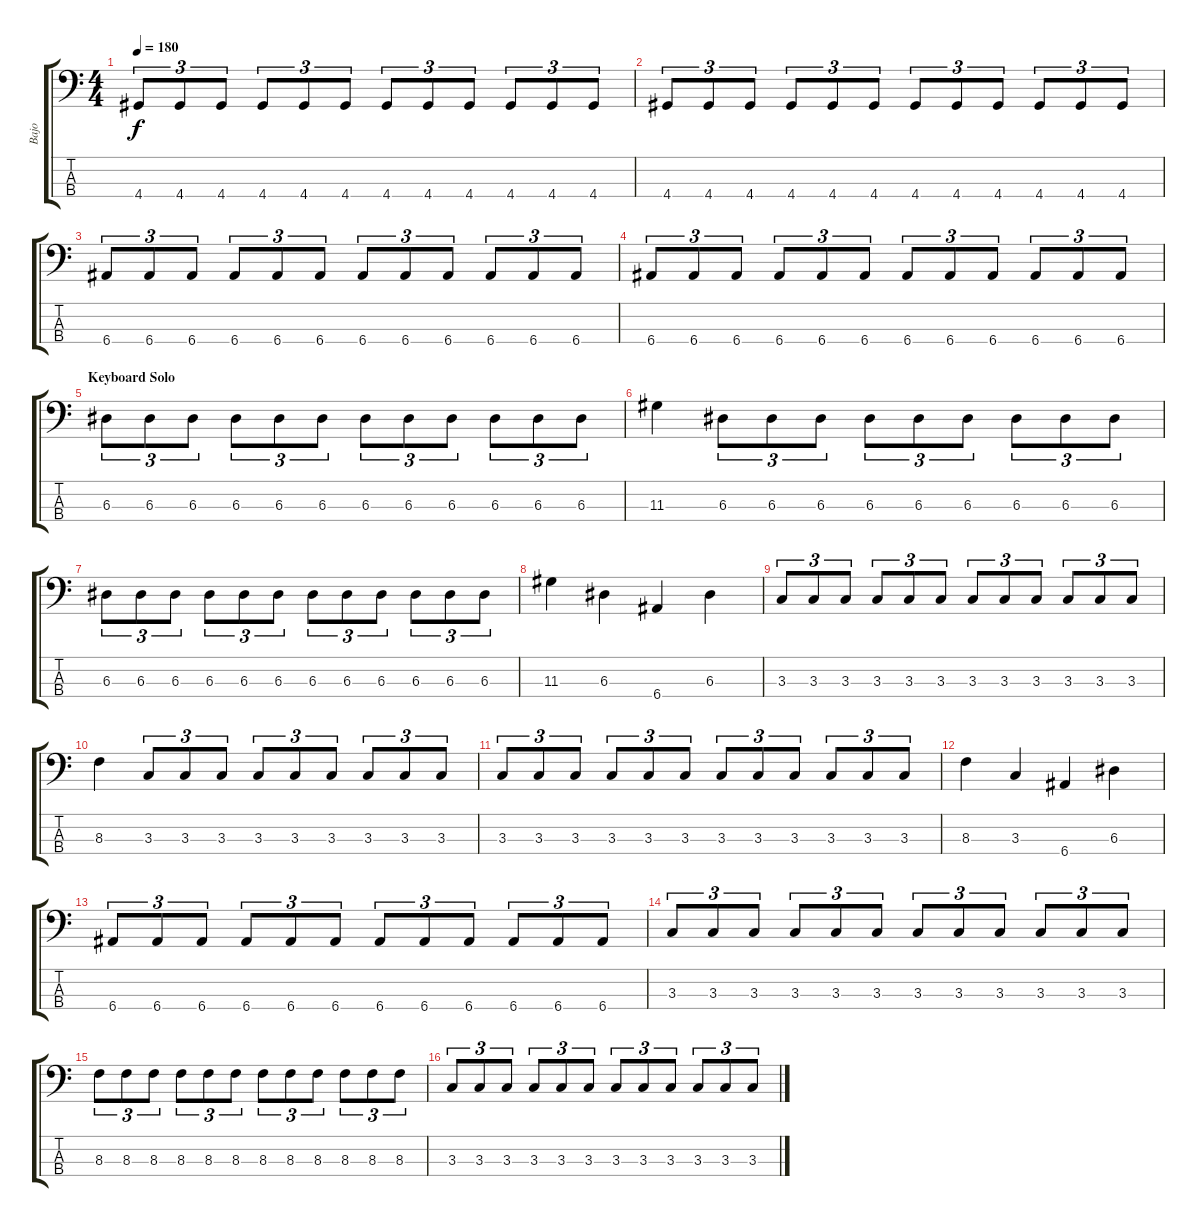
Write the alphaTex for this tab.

\track ("Bajo" "Bajo") {instrument electricbassfinger}
\staff {score tabs}
\tuning (G2 D2 A1 E1) {hide}
\ts (4 4)
\tempo 180
\clef f4
\ks c
4.4.8{tu (3 2) dy f} 4.4.8{tu (3 2)} 4.4.8{tu (3 2)} 4.4.8{tu (3 2)} 4.4.8{tu (3 2)} 4.4.8{tu (3 2)} 4.4.8{tu (3 2)} 4.4.8{tu (3 2)} 4.4.8{tu (3 2)} 4.4.8{tu (3 2)} 4.4.8{tu (3 2)} 4.4.8{tu (3 2)} |
4.4.8{tu (3 2)} 4.4.8{tu (3 2)} 4.4.8{tu (3 2)} 4.4.8{tu (3 2)} 4.4.8{tu (3 2)} 4.4.8{tu (3 2)} 4.4.8{tu (3 2)} 4.4.8{tu (3 2)} 4.4.8{tu (3 2)} 4.4.8{tu (3 2)} 4.4.8{tu (3 2)} 4.4.8{tu (3 2)} |
6.4.8{tu (3 2)} 6.4.8{tu (3 2)} 6.4.8{tu (3 2)} 6.4.8{tu (3 2)} 6.4.8{tu (3 2)} 6.4.8{tu (3 2)} 6.4.8{tu (3 2)} 6.4.8{tu (3 2)} 6.4.8{tu (3 2)} 6.4.8{tu (3 2)} 6.4.8{tu (3 2)} 6.4.8{tu (3 2)} |
6.4.8{tu (3 2)} 6.4.8{tu (3 2)} 6.4.8{tu (3 2)} 6.4.8{tu (3 2)} 6.4.8{tu (3 2)} 6.4.8{tu (3 2)} 6.4.8{tu (3 2)} 6.4.8{tu (3 2)} 6.4.8{tu (3 2)} 6.4.8{tu (3 2)} 6.4.8{tu (3 2)} 6.4.8{tu (3 2)} |
\section ("" "Keyboard Solo")
6.3.8{tu (3 2)} 6.3.8{tu (3 2)} 6.3.8{tu (3 2)} 6.3.8{tu (3 2)} 6.3.8{tu (3 2)} 6.3.8{tu (3 2)} 6.3.8{tu (3 2)} 6.3.8{tu (3 2)} 6.3.8{tu (3 2)} 6.3.8{tu (3 2)} 6.3.8{tu (3 2)} 6.3.8{tu (3 2)} |
11.3.4 6.3.8{tu (3 2)} 6.3.8{tu (3 2)} 6.3.8{tu (3 2)} 6.3.8{tu (3 2)} 6.3.8{tu (3 2)} 6.3.8{tu (3 2)} 6.3.8{tu (3 2)} 6.3.8{tu (3 2)} 6.3.8{tu (3 2)} |
6.3.8{tu (3 2)} 6.3.8{tu (3 2)} 6.3.8{tu (3 2)} 6.3.8{tu (3 2)} 6.3.8{tu (3 2)} 6.3.8{tu (3 2)} 6.3.8{tu (3 2)} 6.3.8{tu (3 2)} 6.3.8{tu (3 2)} 6.3.8{tu (3 2)} 6.3.8{tu (3 2)} 6.3.8{tu (3 2)} |
11.3.4 6.3.4 6.4.4 6.3.4 |
3.3.8{tu (3 2)} 3.3.8{tu (3 2)} 3.3.8{tu (3 2)} 3.3.8{tu (3 2)} 3.3.8{tu (3 2)} 3.3.8{tu (3 2)} 3.3.8{tu (3 2)} 3.3.8{tu (3 2)} 3.3.8{tu (3 2)} 3.3.8{tu (3 2)} 3.3.8{tu (3 2)} 3.3.8{tu (3 2)} |
8.3.4 3.3.8{tu (3 2)} 3.3.8{tu (3 2)} 3.3.8{tu (3 2)} 3.3.8{tu (3 2)} 3.3.8{tu (3 2)} 3.3.8{tu (3 2)} 3.3.8{tu (3 2)} 3.3.8{tu (3 2)} 3.3.8{tu (3 2)} |
3.3.8{tu (3 2)} 3.3.8{tu (3 2)} 3.3.8{tu (3 2)} 3.3.8{tu (3 2)} 3.3.8{tu (3 2)} 3.3.8{tu (3 2)} 3.3.8{tu (3 2)} 3.3.8{tu (3 2)} 3.3.8{tu (3 2)} 3.3.8{tu (3 2)} 3.3.8{tu (3 2)} 3.3.8{tu (3 2)} |
8.3.4 3.3.4 6.4.4 6.3.4 |
6.4.8{tu (3 2)} 6.4.8{tu (3 2)} 6.4.8{tu (3 2)} 6.4.8{tu (3 2)} 6.4.8{tu (3 2)} 6.4.8{tu (3 2)} 6.4.8{tu (3 2)} 6.4.8{tu (3 2)} 6.4.8{tu (3 2)} 6.4.8{tu (3 2)} 6.4.8{tu (3 2)} 6.4.8{tu (3 2)} |
3.3.8{tu (3 2)} 3.3.8{tu (3 2)} 3.3.8{tu (3 2)} 3.3.8{tu (3 2)} 3.3.8{tu (3 2)} 3.3.8{tu (3 2)} 3.3.8{tu (3 2)} 3.3.8{tu (3 2)} 3.3.8{tu (3 2)} 3.3.8{tu (3 2)} 3.3.8{tu (3 2)} 3.3.8{tu (3 2)} |
8.3.8{tu (3 2)} 8.3.8{tu (3 2)} 8.3.8{tu (3 2)} 8.3.8{tu (3 2)} 8.3.8{tu (3 2)} 8.3.8{tu (3 2)} 8.3.8{tu (3 2)} 8.3.8{tu (3 2)} 8.3.8{tu (3 2)} 8.3.8{tu (3 2)} 8.3.8{tu (3 2)} 8.3.8{tu (3 2)} |
3.3.8{tu (3 2)} 3.3.8{tu (3 2)} 3.3.8{tu (3 2)} 3.3.8{tu (3 2)} 3.3.8{tu (3 2)} 3.3.8{tu (3 2)} 3.3.8{tu (3 2)} 3.3.8{tu (3 2)} 3.3.8{tu (3 2)} 3.3.8{tu (3 2)} 3.3.8{tu (3 2)} 3.3.8{tu (3 2)}
